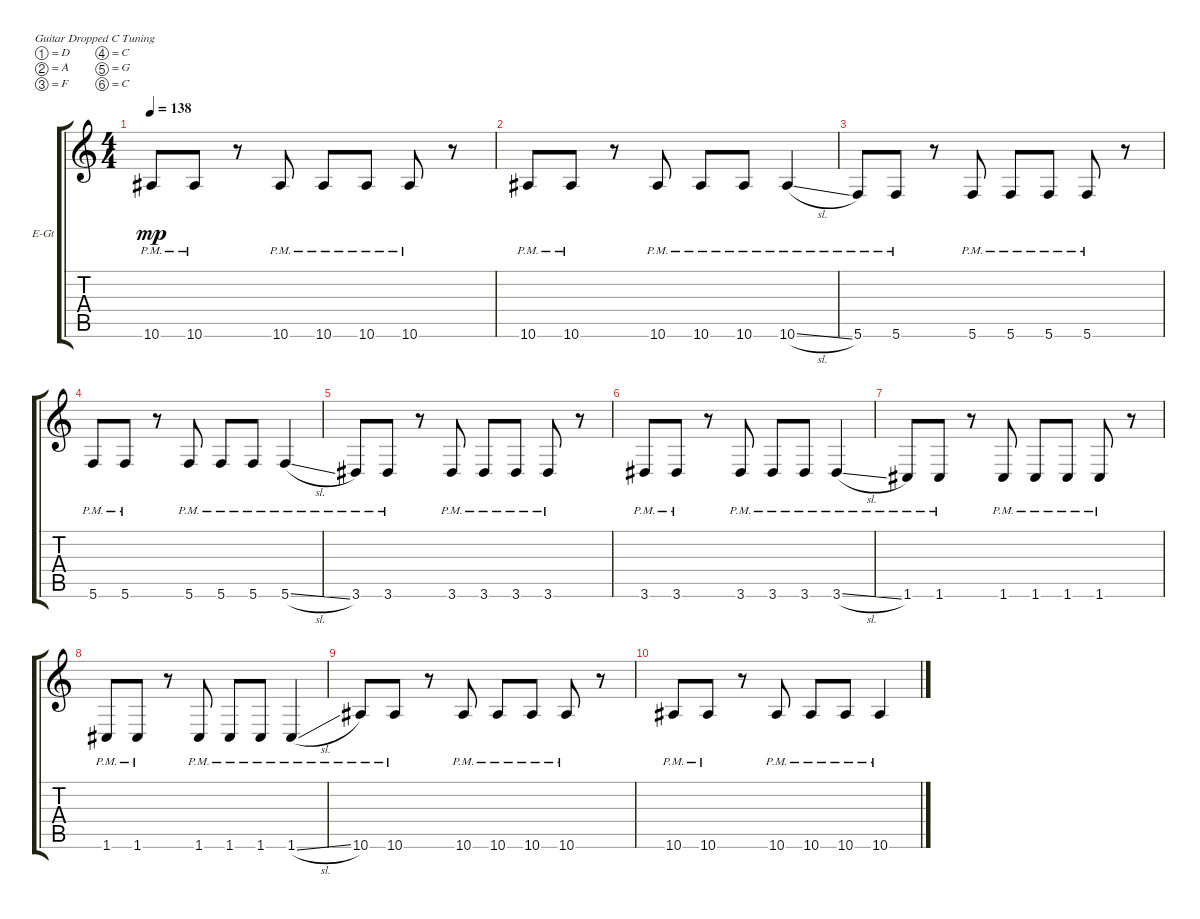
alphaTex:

\defaultSystemsLayout 4
\bracketExtendMode groupsimilarinstruments
\firstSystemTrackNameOrientation horizontal
\otherSystemsTrackNameOrientation horizontal
\track ("Guitar 1" "E-Gt") {instrument electricguitarclean}
\staff {score tabs}
\tuning (D4 A3 F3 C3 G2 C2)
\ts (4 4)
\tempo 138
\clef g2
\ks c
10.6{pm}.8{dy mp} 10.6{pm}.8 r.8 10.6{pm}.8 10.6{pm}.8 10.6{pm}.8 10.6{pm}.8 r.8 |
10.6{pm}.8 10.6{pm}.8 r.8 10.6{pm}.8 10.6{pm}.8 10.6{pm}.8 10.6{sl pm}.4 |
5.6{pm}.8 5.6{pm}.8 r.8 5.6{pm}.8 5.6{pm}.8 5.6{pm}.8 5.6{pm}.8 r.8 |
5.6{pm}.8 5.6{pm}.8 r.8 5.6{pm}.8 5.6{pm}.8 5.6{pm}.8 5.6{sl pm}.4 |
3.6{pm}.8 3.6{pm}.8 r.8 3.6{pm}.8 3.6{pm}.8 3.6{pm}.8 3.6{pm}.8 r.8 |
3.6{pm}.8 3.6{pm}.8 r.8 3.6{pm}.8 3.6{pm}.8 3.6{pm}.8 3.6{sl pm}.4 |
1.6{pm}.8 1.6{pm}.8 r.8 1.6{pm}.8 1.6{pm}.8 1.6{pm}.8 1.6{pm}.8 r.8 |
1.6{pm}.8 1.6{pm}.8 r.8 1.6{pm}.8 1.6{pm}.8 1.6{pm}.8 1.6{sl pm}.4 |
10.6{pm}.8 10.6{pm}.8 r.8 10.6{pm}.8 10.6{pm}.8 10.6{pm}.8 10.6{pm}.8 r.8 |
10.6{pm}.8 10.6{pm}.8 r.8 10.6{pm}.8 10.6{pm}.8 10.6{pm}.8 10.6{pm}.4
